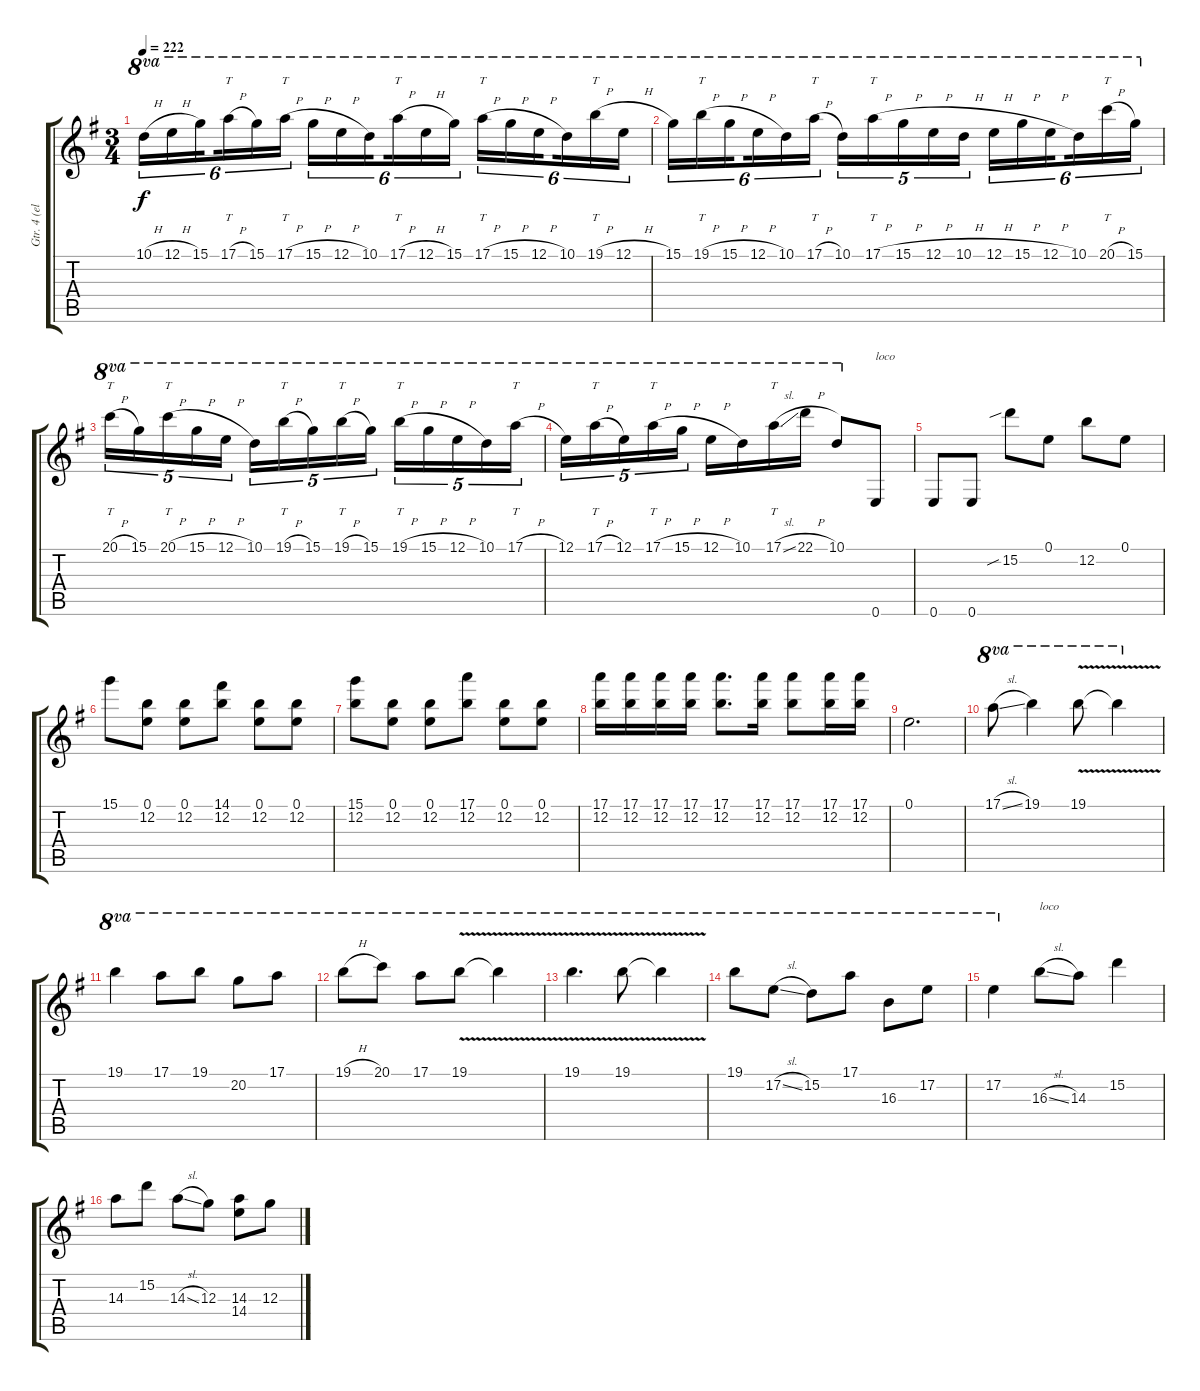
\track ("Gtr. 4 (elec.)" "Gtr. 4 (el") {instrument distortionguitar}
\staff {score tabs}
\tuning (E4 B3 G3 D3 A2 E2) {hide}
\ts (3 4)
\tempo 222
\clef g2
\ks g
10.1{h}.16{tu (6 4) ot 8va dy f} 12.1{h}.16{tu (6 4) ot 8va} 15.1.16{tu (6 4) ot 8va beam splitsecondary} 17.1{h}.16{tt tu (6 4) ot 8va} 15.1.16{tu (6 4) ot 8va} 17.1{h}.16{tt tu (6 4) ot 8va} 15.1{h}.16{tu (6 4) ot 8va} 12.1{h}.16{tu (6 4) ot 8va} 10.1.16{tu (6 4) ot 8va beam splitsecondary} 17.1{h}.16{tt tu (6 4) ot 8va} 12.1{h}.16{tu (6 4) ot 8va} 15.1.16{tu (6 4) ot 8va} 17.1{h}.16{tt tu (6 4) ot 8va} 15.1{h}.16{tu (6 4) ot 8va} 12.1{h}.16{tu (6 4) ot 8va beam splitsecondary} 10.1.16{tu (6 4) ot 8va} 19.1{h}.16{tt tu (6 4) ot 8va} 12.1{h}.16{tu (6 4) ot 8va} |
15.1.16{tu (6 4) ot 8va} 19.1{h}.16{tt tu (6 4) ot 8va} 15.1{h}.16{tu (6 4) ot 8va beam splitsecondary} 12.1{h}.16{tu (6 4) ot 8va} 10.1.16{tu (6 4) ot 8va} 17.1{h}.16{tt tu (6 4) ot 8va} 10.1.16{tu (5 4) ot 8va} 17.1{h}.16{tt tu (5 4) ot 8va} 15.1{h}.16{tu (5 4) ot 8va} 12.1{h}.16{tu (5 4) ot 8va} 10.1{h}.16{tu (5 4) ot 8va} 12.1{h}.16{tu (6 4) ot 8va} 15.1{h}.16{tu (6 4) ot 8va} 12.1{h}.16{tu (6 4) ot 8va beam splitsecondary} 10.1.16{tu (6 4) ot 8va} 20.1{h}.16{tt tu (6 4) ot 8va} 15.1.16{tu (6 4) ot 8va} |
20.1{h}.16{tt tu (5 4) ot 8va} 15.1.16{tu (5 4) ot 8va} 20.1{h}.16{tt tu (5 4) ot 8va} 15.1{h}.16{tu (5 4) ot 8va} 12.1{h}.16{tu (5 4) ot 8va} 10.1.16{tu (5 4) ot 8va} 19.1{h}.16{tt tu (5 4) ot 8va} 15.1.16{tu (5 4) ot 8va} 19.1{h}.16{tt tu (5 4) ot 8va} 15.1.16{tu (5 4) ot 8va} 19.1{h}.16{tt tu (5 4) ot 8va} 15.1{h}.16{tu (5 4) ot 8va} 12.1{h}.16{tu (5 4) ot 8va} 10.1.16{tu (5 4) ot 8va} 17.1{h}.16{tt tu (5 4) ot 8va} |
12.1.16{tu (5 4) ot 8va} 17.1{h}.16{tt tu (5 4) ot 8va} 12.1.16{tu (5 4) ot 8va} 17.1{h}.16{tt tu (5 4) ot 8va} 15.1{h}.16{tu (5 4) ot 8va} 12.1{h}.16{ot 8va} 10.1.16{ot 8va} 17.1{sl}.16{tt ot 8va} 22.1{h}.16{ot 8va} 10.1.8{ot 8va} 0.6.8{txt "loco"} |
0.6.8 0.6.8 15.2{sib}.8 0.1.8 12.2.8 0.1.8 |
15.1.8 (0.1 12.2).8 (0.1 12.2).8 (14.1 12.2).8 (0.1 12.2).8 (0.1 12.2).8 |
(15.1 12.2).8 (0.1 12.2).8 (0.1 12.2).8 (17.1 12.2).8 (0.1 12.2).8 (0.1 12.2).8 |
(17.1 12.2).16 (17.1 12.2).16 (17.1 12.2).16 (17.1 12.2).16 (17.1 12.2).8{d} (17.1 12.2).16 (17.1 12.2).8 (17.1 12.2).16 (17.1 12.2).16 |
0.1.2{d} |
17.1{sl}.8{ot 8va} 19.1.4{ot 8va} 19.1{v}.8{ot 8va} 19.1{t}.4{ot 8va} |
19.1.4{ot 8va} 17.1.8{ot 8va} 19.1.8{ot 8va} 20.2.8{ot 8va} 17.1.8{ot 8va} |
19.1{h}.8{ot 8va} 20.1.8{ot 8va} 17.1.8{ot 8va} 19.1{v}.8{ot 8va} 19.1{t}.4{ot 8va} |
19.1{v}.4{d ot 8va} 19.1{v}.8{ot 8va} 19.1{t}.4{ot 8va} |
19.1.8{ot 8va} 17.2{sl}.8{ot 8va} 15.2.8{ot 8va} 17.1.8{ot 8va} 16.3.8{ot 8va} 17.2.8{ot 8va} |
17.2.4{ot 8va} 16.3{sl}.8{txt "loco"} 14.3.8 15.2.4 |
14.3.8 15.2.8 14.3{sl}.8 12.3.8 (14.3 14.4).8 12.3.8
